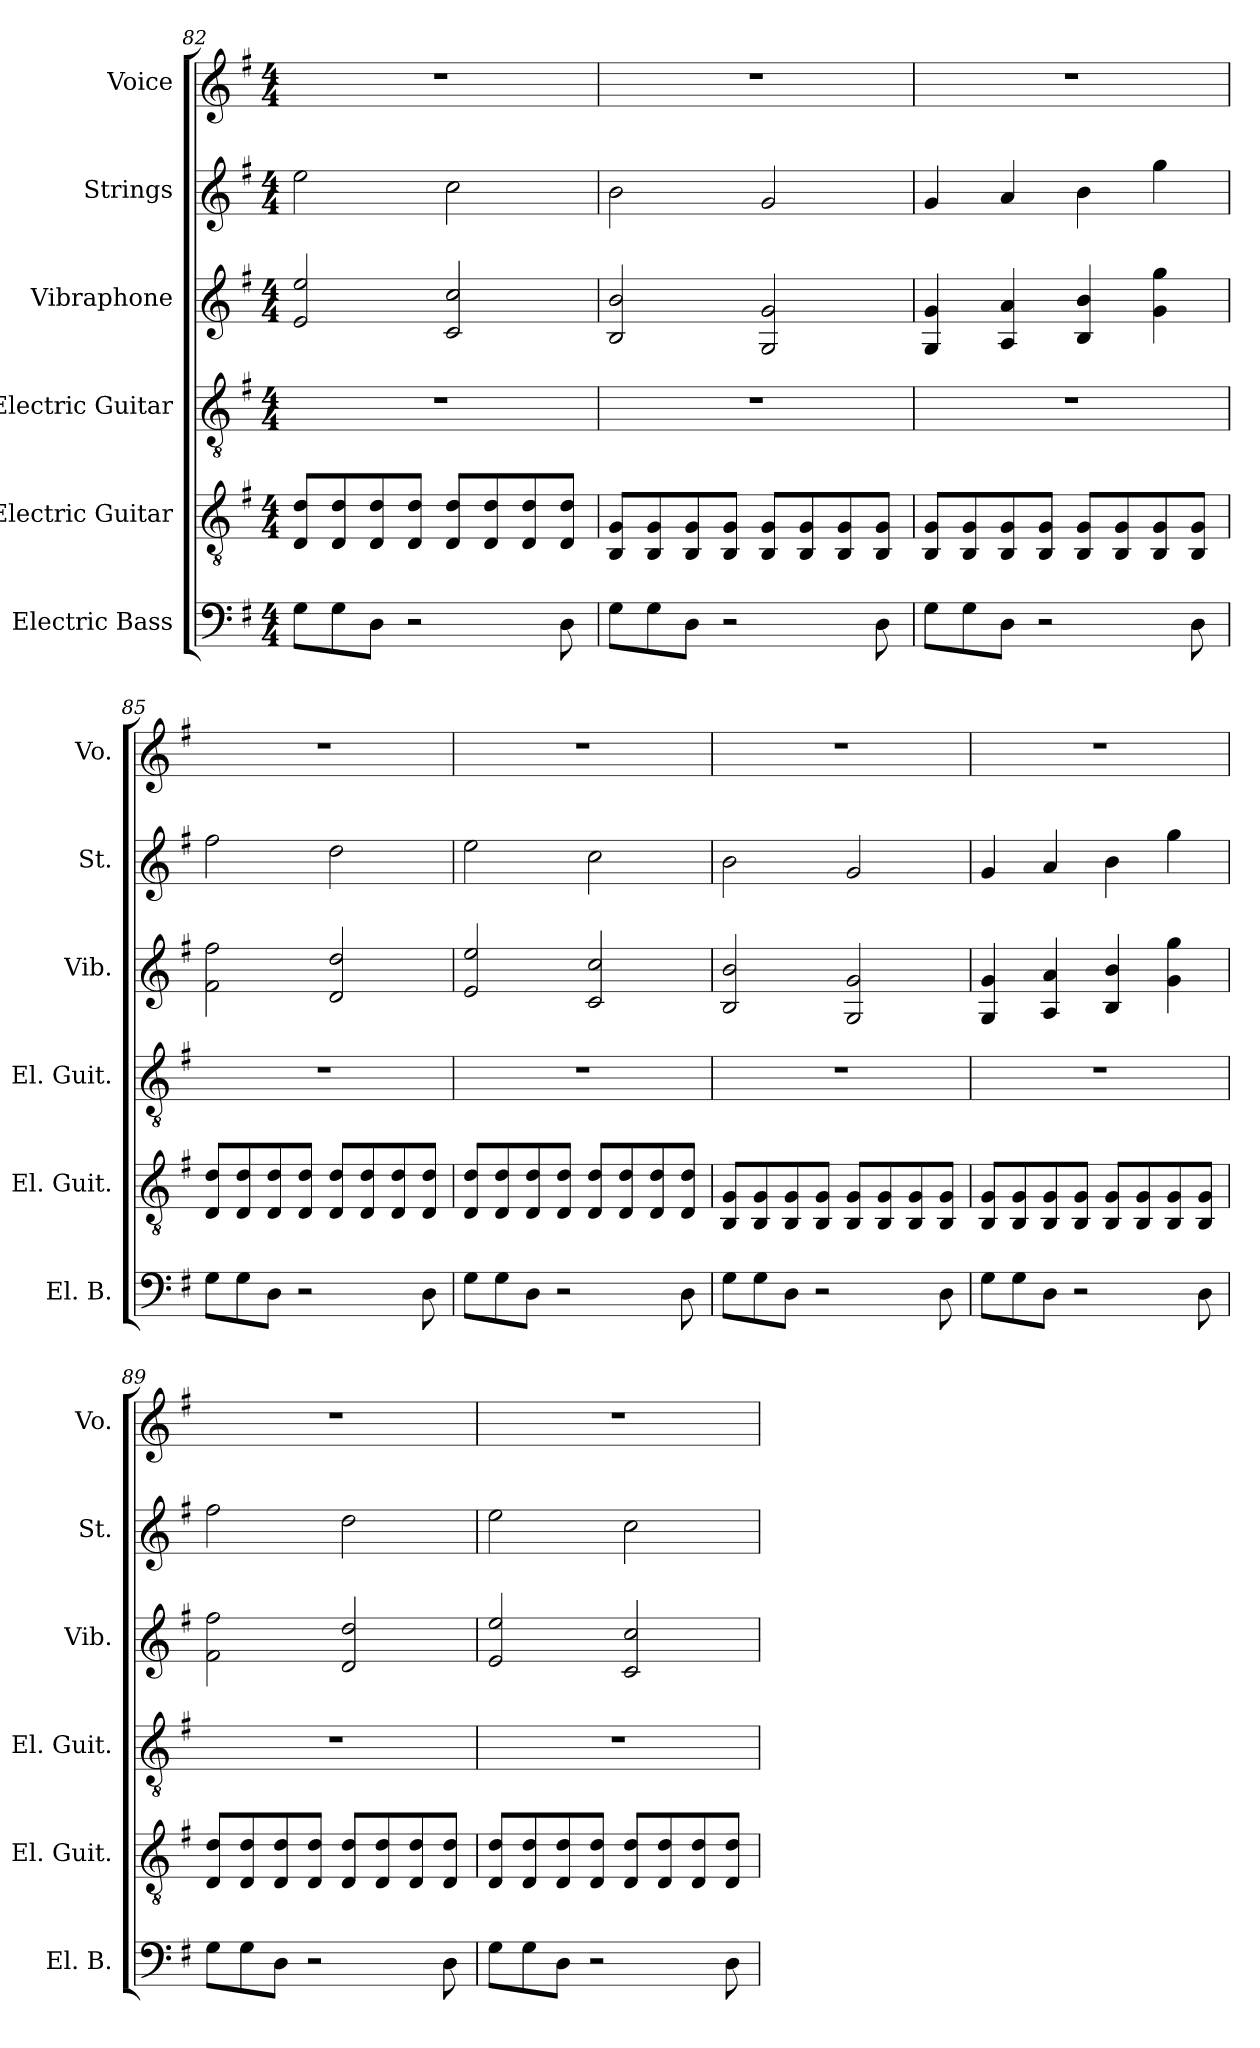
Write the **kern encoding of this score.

**kern	**kern	**kern	**kern	**kern	**kern
*part6	*part5	*part4	*part3	*part2	*part1
*staff6	*staff5	*staff4	*staff3	*staff2	*staff1
*I"Electric Bass	*I"Electric Guitar	*I"Electric Guitar	*I"Vibraphone	*I"Strings	*I"Voice
*I'El. B.	*I'El. Guit.	*I'El. Guit.	*I'Vib.	*I'St.	*I'Vo.
*clefF4	*clefGv2	*clefGv2	*clefG2	*clefG2	*clefG2
*ITrd7c12	*ITrd7c12	*ITrd7c12	*	*	*
*k[f#]	*k[f#]	*k[f#]	*k[f#]	*k[f#]	*k[f#]
*M4/4	*M4/4	*M4/4	*M4/4	*M4/4	*M4/4
=82	=82	=82	=82	=82	=82
8GG\L	8DD/ 8D/L	1r	2e/ 2ee/	2ee\	1r
8GG\	8DD/ 8D/	.	.	.	.
8DD\J	8DD/ 8D/	.	.	.	.
2r	8DD/ 8D/J	.	.	.	.
.	8DD/ 8D/L	.	2c/ 2cc/	2cc\	.
.	8DD/ 8D/	.	.	.	.
.	8DD/ 8D/	.	.	.	.
8DD\	8DD/ 8D/J	.	.	.	.
!!LO:PB:g=z
=83	=83	=83	=83	=83	=83
8GG\L	8BBB/ 8GG/L	1r	2B/ 2b/	2b\	1r
8GG\	8BBB/ 8GG/	.	.	.	.
8DD\J	8BBB/ 8GG/	.	.	.	.
2r	8BBB/ 8GG/J	.	.	.	.
.	8BBB/ 8GG/L	.	2G/ 2g/	2g/	.
.	8BBB/ 8GG/	.	.	.	.
.	8BBB/ 8GG/	.	.	.	.
8DD\	8BBB/ 8GG/J	.	.	.	.
=84	=84	=84	=84	=84	=84
8GG\L	8BBB/ 8GG/L	1r	4G/ 4g/	4g/	1r
8GG\	8BBB/ 8GG/	.	.	.	.
8DD\J	8BBB/ 8GG/	.	4A/ 4a/	4a/	.
2r	8BBB/ 8GG/J	.	.	.	.
.	8BBB/ 8GG/L	.	4B/ 4b/	4b\	.
.	8BBB/ 8GG/	.	.	.	.
.	8BBB/ 8GG/	.	4g\ 4gg\	4gg\	.
8DD\	8BBB/ 8GG/J	.	.	.	.
=85	=85	=85	=85	=85	=85
8GG\L	8DD/ 8D/L	1r	2f#\ 2ff#\	2ff#\	1r
8GG\	8DD/ 8D/	.	.	.	.
8DD\J	8DD/ 8D/	.	.	.	.
2r	8DD/ 8D/J	.	.	.	.
.	8DD/ 8D/L	.	2d/ 2dd/	2dd\	.
.	8DD/ 8D/	.	.	.	.
.	8DD/ 8D/	.	.	.	.
8DD\	8DD/ 8D/J	.	.	.	.
=86	=86	=86	=86	=86	=86
8GG\L	8DD/ 8D/L	1r	2e/ 2ee/	2ee\	1r
8GG\	8DD/ 8D/	.	.	.	.
8DD\J	8DD/ 8D/	.	.	.	.
2r	8DD/ 8D/J	.	.	.	.
.	8DD/ 8D/L	.	2c/ 2cc/	2cc\	.
.	8DD/ 8D/	.	.	.	.
.	8DD/ 8D/	.	.	.	.
8DD\	8DD/ 8D/J	.	.	.	.
!!LO:LB:g=z
=87	=87	=87	=87	=87	=87
8GG\L	8BBB/ 8GG/L	1r	2B/ 2b/	2b\	1r
8GG\	8BBB/ 8GG/	.	.	.	.
8DD\J	8BBB/ 8GG/	.	.	.	.
2r	8BBB/ 8GG/J	.	.	.	.
.	8BBB/ 8GG/L	.	2G/ 2g/	2g/	.
.	8BBB/ 8GG/	.	.	.	.
.	8BBB/ 8GG/	.	.	.	.
8DD\	8BBB/ 8GG/J	.	.	.	.
=88	=88	=88	=88	=88	=88
8GG\L	8BBB/ 8GG/L	1r	4G/ 4g/	4g/	1r
8GG\	8BBB/ 8GG/	.	.	.	.
8DD\J	8BBB/ 8GG/	.	4A/ 4a/	4a/	.
2r	8BBB/ 8GG/J	.	.	.	.
.	8BBB/ 8GG/L	.	4B/ 4b/	4b\	.
.	8BBB/ 8GG/	.	.	.	.
.	8BBB/ 8GG/	.	4g\ 4gg\	4gg\	.
8DD\	8BBB/ 8GG/J	.	.	.	.
=89	=89	=89	=89	=89	=89
8GG\L	8DD/ 8D/L	1r	2f#\ 2ff#\	2ff#\	1r
8GG\	8DD/ 8D/	.	.	.	.
8DD\J	8DD/ 8D/	.	.	.	.
2r	8DD/ 8D/J	.	.	.	.
.	8DD/ 8D/L	.	2d/ 2dd/	2dd\	.
.	8DD/ 8D/	.	.	.	.
.	8DD/ 8D/	.	.	.	.
8DD\	8DD/ 8D/J	.	.	.	.
=90	=90	=90	=90	=90	=90
8GG\L	8DD/ 8D/L	1r	2e/ 2ee/	2ee\	1r
8GG\	8DD/ 8D/	.	.	.	.
8DD\J	8DD/ 8D/	.	.	.	.
2r	8DD/ 8D/J	.	.	.	.
.	8DD/ 8D/L	.	2c/ 2cc/	2cc\	.
.	8DD/ 8D/	.	.	.	.
.	8DD/ 8D/	.	.	.	.
8DD\	8DD/ 8D/J	.	.	.	.
=	=	=	=	=	=
*-	*-	*-	*-	*-	*-
